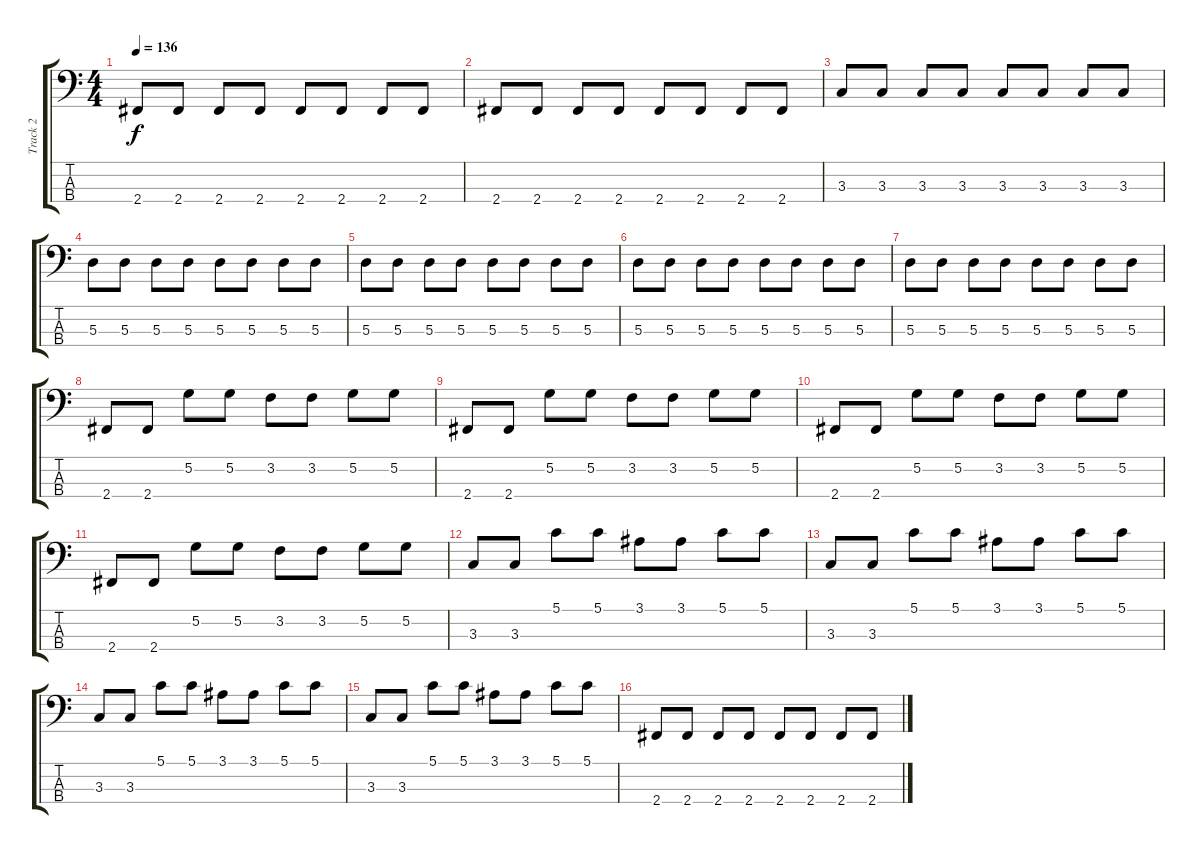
\track ("Track 2" "Track 2") {instrument electricbassfinger}
\staff {score tabs}
\tuning (G2 D2 A1 E1) {hide}
\ts (4 4)
\tempo 136
\clef f4
\ks c
2.4.8{dy f} 2.4.8 2.4.8 2.4.8 2.4.8 2.4.8 2.4.8 2.4.8 |
2.4.8 2.4.8 2.4.8 2.4.8 2.4.8 2.4.8 2.4.8 2.4.8 |
3.3.8 3.3.8 3.3.8 3.3.8 3.3.8 3.3.8 3.3.8 3.3.8 |
5.3.8 5.3.8 5.3.8 5.3.8 5.3.8 5.3.8 5.3.8 5.3.8 |
5.3.8 5.3.8 5.3.8 5.3.8 5.3.8 5.3.8 5.3.8 5.3.8 |
5.3.8 5.3.8 5.3.8 5.3.8 5.3.8 5.3.8 5.3.8 5.3.8 |
5.3.8 5.3.8 5.3.8 5.3.8 5.3.8 5.3.8 5.3.8 5.3.8 |
2.4.8 2.4.8 5.2.8 5.2.8 3.2.8 3.2.8 5.2.8 5.2.8 |
2.4.8 2.4.8 5.2.8 5.2.8 3.2.8 3.2.8 5.2.8 5.2.8 |
2.4.8 2.4.8 5.2.8 5.2.8 3.2.8 3.2.8 5.2.8 5.2.8 |
2.4.8 2.4.8 5.2.8 5.2.8 3.2.8 3.2.8 5.2.8 5.2.8 |
3.3.8 3.3.8 5.1.8 5.1.8 3.1.8 3.1.8 5.1.8 5.1.8 |
3.3.8 3.3.8 5.1.8 5.1.8 3.1.8 3.1.8 5.1.8 5.1.8 |
3.3.8 3.3.8 5.1.8 5.1.8 3.1.8 3.1.8 5.1.8 5.1.8 |
3.3.8 3.3.8 5.1.8 5.1.8 3.1.8 3.1.8 5.1.8 5.1.8 |
2.4.8 2.4.8 2.4.8 2.4.8 2.4.8 2.4.8 2.4.8 2.4.8
